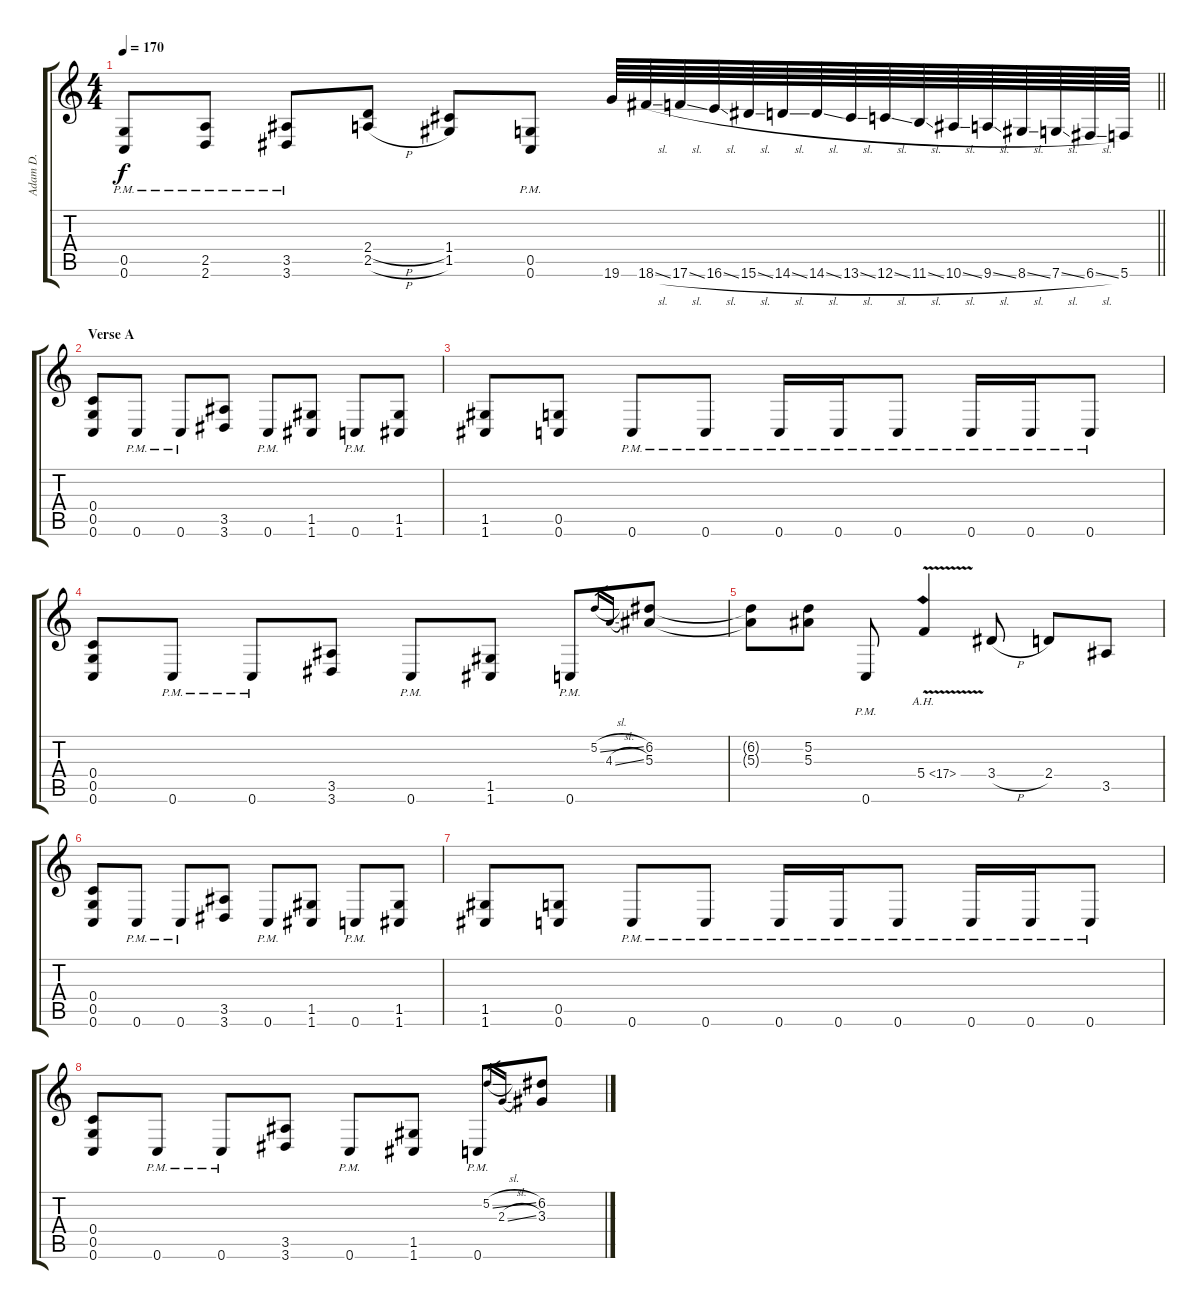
\track ("Adam D." "Adam D.") {instrument distortionguitar}
\staff {score tabs}
\tuning (D4 A3 F3 C3 G2 C2) {hide}
\ts (4 4)
\tempo 170
\clef g2
\barLineRight lightlight
\ks c
(0.5{pm} 0.6{pm}).8{dy f} (2.5{pm} 2.6{pm}).8 (3.5{pm} 3.6{pm}).8 (2.4{h} 2.5{h}).8 (1.4 1.5).8 (0.5{pm} 0.6{pm}).8 19.6.64 18.6{sl}.64 17.6{sl}.64 16.6{sl}.64 15.6{sl}.64 14.6{sl}.64 14.6{sl}.64 13.6{sl}.64 12.6{sl}.64 11.6{sl}.64 10.6{sl}.64 9.6{sl}.64 8.6{sl}.64 7.6{sl}.64 6.6{sl}.64 5.6.64 |
\section ("" "Verse A")
(0.4 0.5 0.6).8 0.6{pm}.8 0.6{pm}.8 (3.5 3.6).8 0.6{pm}.8 (1.5 1.6).8 0.6{pm}.8 (1.5 1.6).8 |
(1.5 1.6).8 (0.5 0.6).8 0.6{pm}.8 0.6{pm}.8 0.6{pm}.16 0.6{pm}.16 0.6{pm}.8 0.6{pm}.16 0.6{pm}.16 0.6{pm}.8 |
(0.4 0.5 0.6).8 0.6{pm}.8 0.6{pm}.8 (3.5 3.6).8 0.6{pm}.8 (1.5 1.6).8 0.6{pm}.8 5.2{sl}.16{gr} 4.3{sl}.16{gr} (6.2 5.3).8 |
(6.2{t} 5.3{t}).8 (5.2 5.3).8 0.6{pm}.8 5.4{ah 12 v}.4 3.4{h}.8 2.4.8 3.5.8 |
(0.4 0.5 0.6).8 0.6{pm}.8 0.6{pm}.8 (3.5 3.6).8 0.6{pm}.8 (1.5 1.6).8 0.6{pm}.8 (1.5 1.6).8 |
(1.5 1.6).8 (0.5 0.6).8 0.6{pm}.8 0.6{pm}.8 0.6{pm}.16 0.6{pm}.16 0.6{pm}.8 0.6{pm}.16 0.6{pm}.16 0.6{pm}.8 |
(0.4 0.5 0.6).8 0.6{pm}.8 0.6{pm}.8 (3.5 3.6).8 0.6{pm}.8 (1.5 1.6).8 0.6{pm}.8 5.2{sl}.16{gr} 2.3{sl}.16{gr} (6.2 3.3).8
